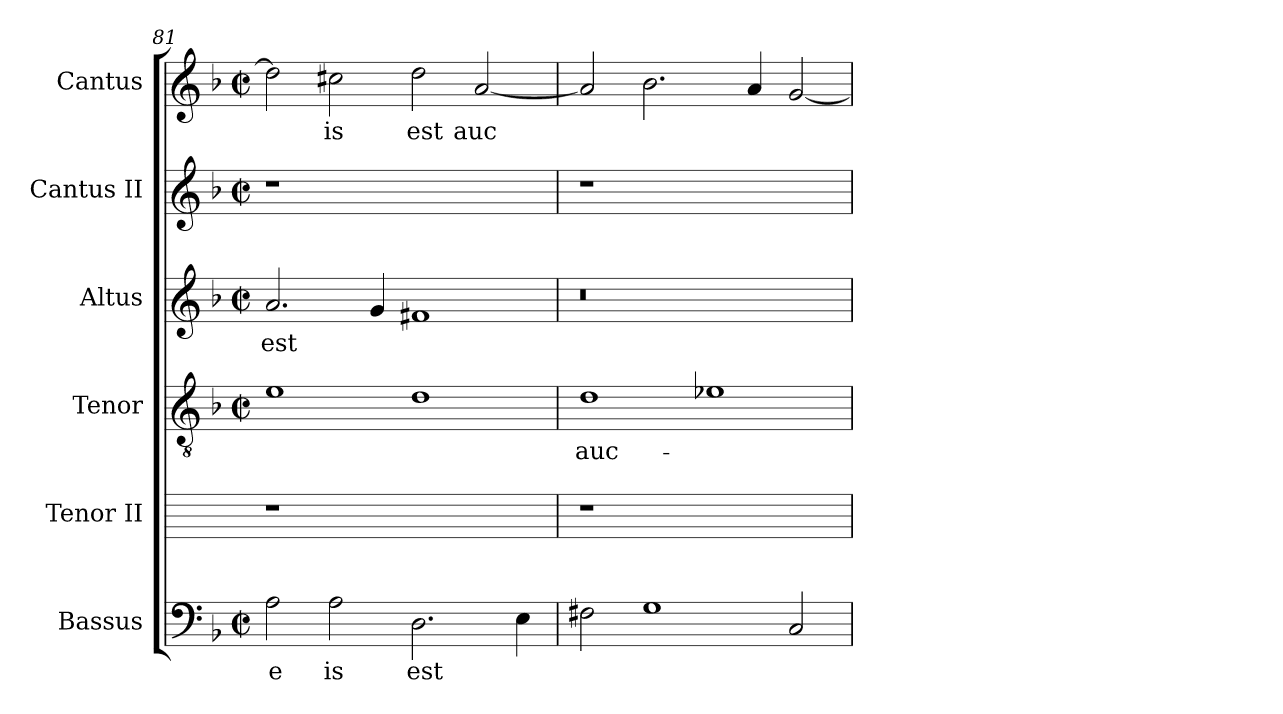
**kern	**text	**kern	**kern	**text	**kern	**text	**kern	**kern	**text
*part6	*part6	*part5	*part4	*part4	*part3	*part3	*part2	*part1	*part1
*staff6	*staff6	*staff5	*staff4	*staff4	*staff3	*staff3	*staff2	*staff1	*staff1
*I"Bassus	*	*I"Tenor II	*I"Tenor	*	*I"Altus	*	*I"Cantus II	*I"Cantus	*
*I'Bassus	*	*	*I'Tenor	*	*I'Altus	*	*I'Cantus II	*	*
*clefF4	*	*	*clefGv2	*	*clefG2	*	*clefG2	*clefG2	*
*k[b-]	*	*	*k[b-]	*	*k[b-]	*	*k[b-]	*k[b-]	*
*F:	*	*	*F:	*	*F:	*	*F:	*F:	*
*M2/2	*	*	*M2/2	*	*M2/2	*	*M2/2	*M2/2	*
*met(c|)	*	*	*met(c|)	*	*met(c|)	*	*met(c|)	*met(c|)	*
=81	=81	=81	=81	=81	=81	=81	=81	=81	=81
!	!LO:LY:b:cj	!	!	!	!	!LO:LY:b	!	!	!
2A\	e	1r	1e	.	2.a/	est	1r	2dd\]	.
!	!LO:LY:b:cj	!	!	!	!	!	!	!	!LO:LY:b:cj
2A\	is	.	.	.	.	.	.	2cc#\	is
.	.	.	.	.	4g/	.	.	.	.
!	!LO:LY:b	!	!	!	!	!	!	!	!LO:LY:b:cj
2.D\	est	1ryy	1d	.	1f#X	.	1ryy	2dd\	est
!	!	!	!	!	!	!	!	!	!LO:LY:b
.	.	.	.	.	.	.	.	[<2a/	auc
4E\	.	.	.	.	.	.	.	.	.
=82	=82	=82	=82	=82	=82	=82	=82	=82	=82
!	!	!	!	!LO:LY:b:cj	!	!	!	!	!
2F#X\	.	1r	1d	auc-	0r	.	1r	2a/]	.
1G	.	.	.	.	.	.	.	2.b-\	.
.	.	1ryy	1e-X	.	.	.	1ryy	.	.
.	.	.	.	.	.	.	.	4a/	.
2C/	.	.	.	.	.	.	.	[<2g/	.
=	=	=	=	=	=	=	=	=	=
*-	*-	*-	*-	*-	*-	*-	*-	*-	*-
